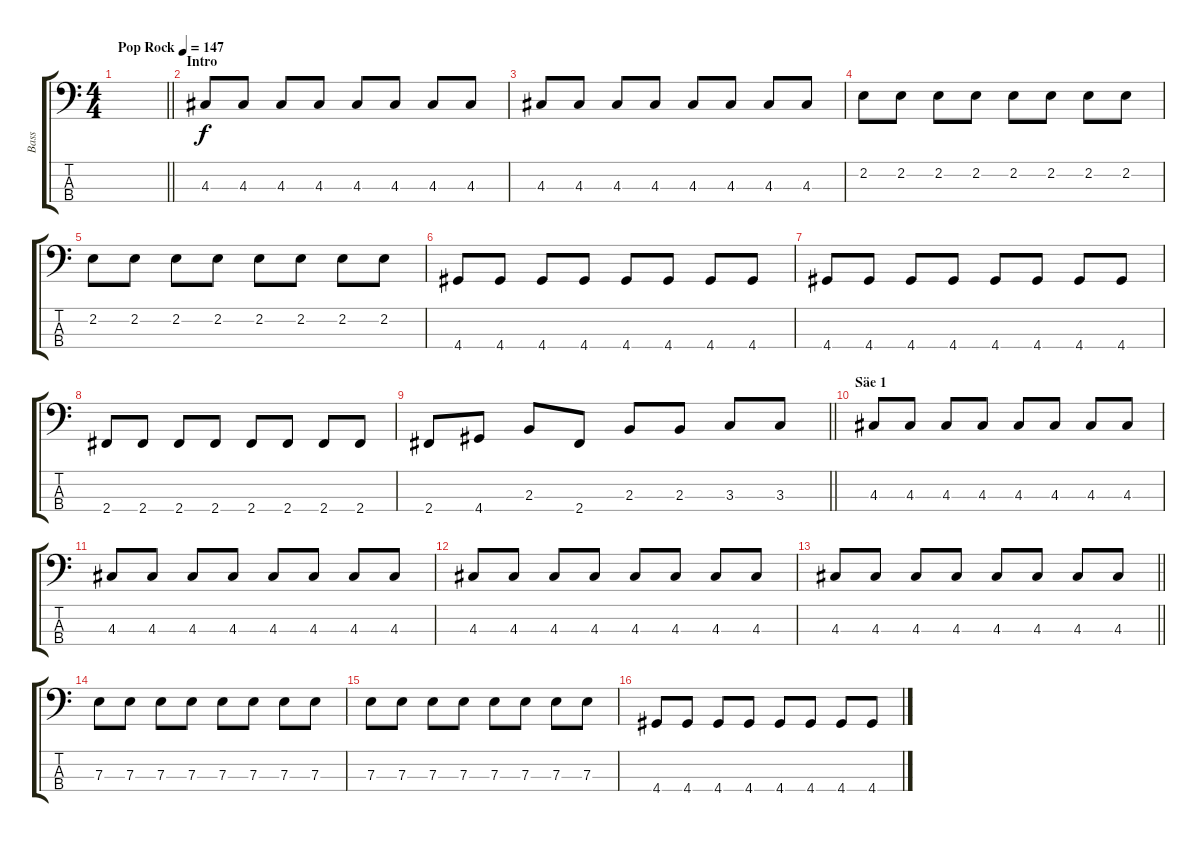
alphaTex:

\track ("Bass" "Bass") {instrument electricbassfinger}
\staff {score tabs}
\tuning (G2 D2 A1 E1) {hide}
\ts (4 4)
\tempo (147 "Pop Rock")
\clef f4
\barLineRight lightlight
\ks c
|
\section ("" "Intro")
4.3.8 4.3.8 4.3.8 4.3.8 4.3.8 4.3.8 4.3.8 4.3.8 |
4.3.8 4.3.8 4.3.8 4.3.8 4.3.8 4.3.8 4.3.8 4.3.8 |
2.2.8 2.2.8 2.2.8 2.2.8 2.2.8 2.2.8 2.2.8 2.2.8 |
2.2.8 2.2.8 2.2.8 2.2.8 2.2.8 2.2.8 2.2.8 2.2.8 |
4.4.8 4.4.8 4.4.8 4.4.8 4.4.8 4.4.8 4.4.8 4.4.8 |
4.4.8 4.4.8 4.4.8 4.4.8 4.4.8 4.4.8 4.4.8 4.4.8 |
2.4.8 2.4.8 2.4.8 2.4.8 2.4.8 2.4.8 2.4.8 2.4.8 |
\barLineRight lightlight
2.4.8 4.4.8 2.3.8 2.4.8 2.3.8 2.3.8 3.3.8 3.3.8 |
\section ("" "Säe 1")
4.3.8 4.3.8 4.3.8 4.3.8 4.3.8 4.3.8 4.3.8 4.3.8 |
4.3.8 4.3.8 4.3.8 4.3.8 4.3.8 4.3.8 4.3.8 4.3.8 |
4.3.8 4.3.8 4.3.8 4.3.8 4.3.8 4.3.8 4.3.8 4.3.8 |
\barLineRight lightlight
4.3.8 4.3.8 4.3.8 4.3.8 4.3.8 4.3.8 4.3.8 4.3.8 |
7.3.8 7.3.8 7.3.8 7.3.8 7.3.8 7.3.8 7.3.8 7.3.8 |
7.3.8 7.3.8 7.3.8 7.3.8 7.3.8 7.3.8 7.3.8 7.3.8 |
4.4.8 4.4.8 4.4.8 4.4.8 4.4.8 4.4.8 4.4.8 4.4.8
